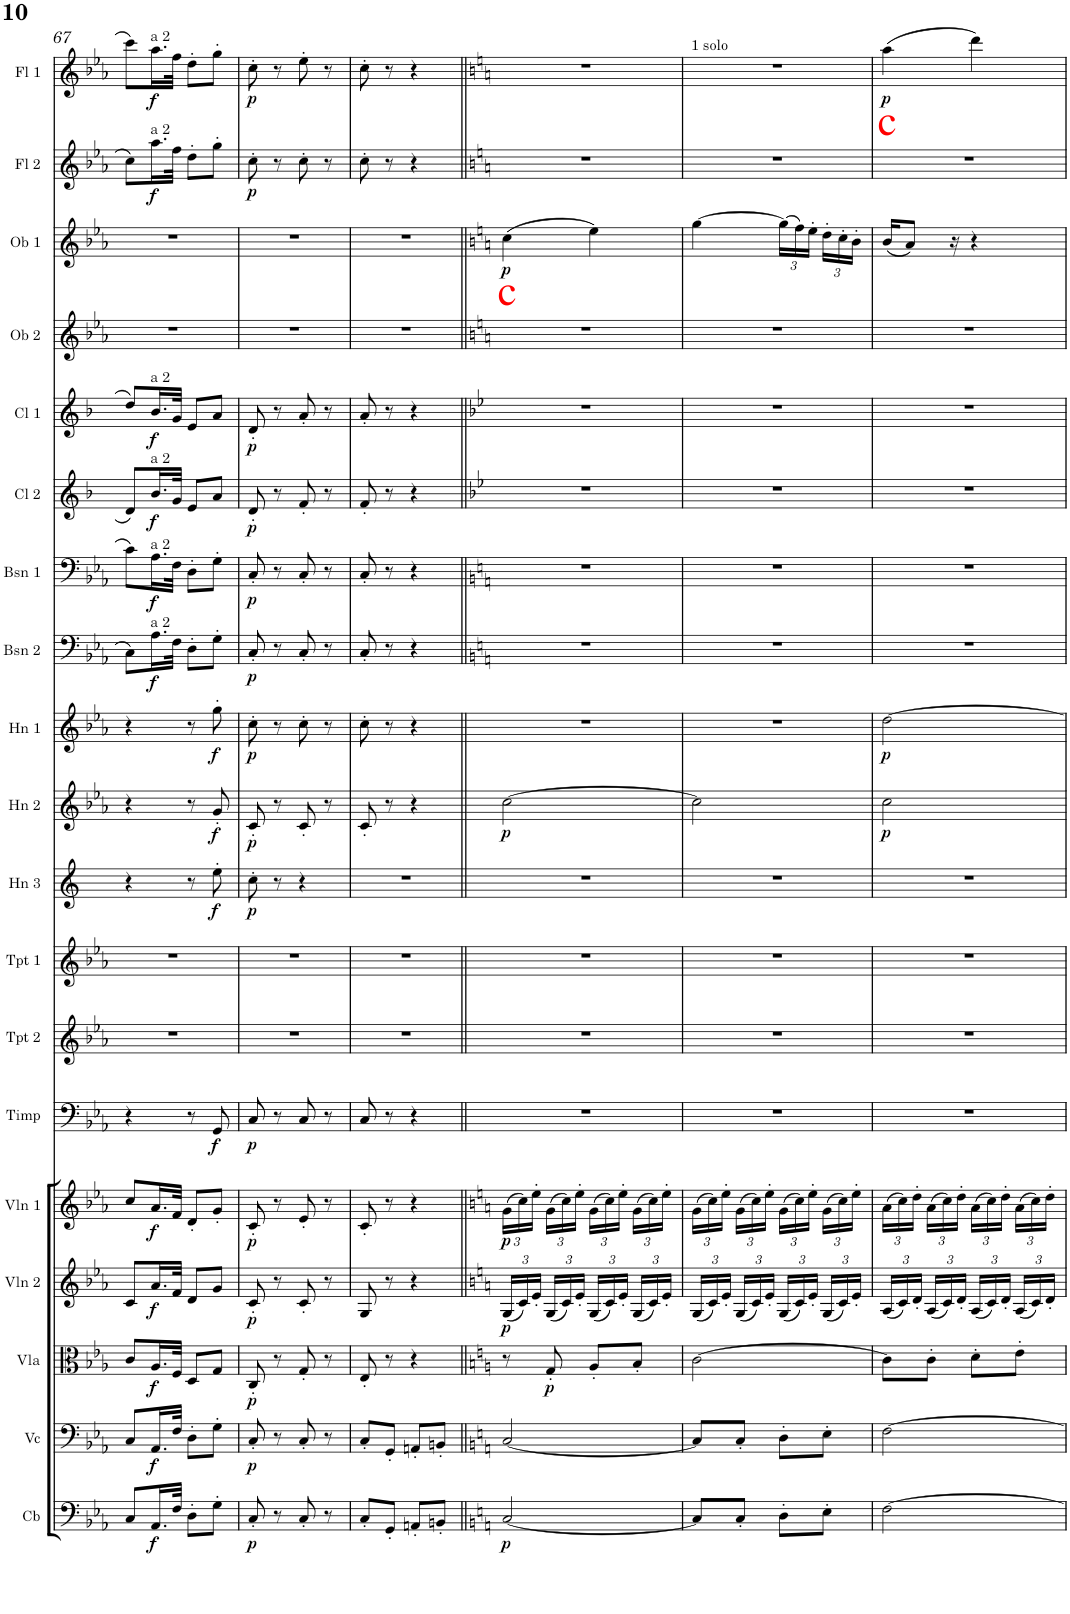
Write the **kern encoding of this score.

**kern	**dynam	**kern	**dynam	**kern	**dynam	**kern	**dynam	**kern	**dynam	**kern	**dynam	**kern	**kern	**kern	**dynam	**kern	**dynam	**kern	**dynam	**kern	**dynam	**kern	**dynam	**kern	**dynam	**kern	**dynam	**kern	**kern	**text	**dynam	**kern	**dynam	**kern	**text	**dynam
*part19	*part19	*part18	*part18	*part17	*part17	*part16	*part16	*part15	*part15	*part14	*part14	*part13	*part12	*part11	*part11	*part10	*part10	*part9	*part9	*part8	*part8	*part7	*part7	*part6	*part6	*part5	*part5	*part4	*part3	*part3	*part3	*part2	*part2	*part1	*part1	*part1
*staff19	*staff19	*staff18	*staff18	*staff17	*staff17	*staff16	*staff16	*staff15	*staff15	*staff14	*staff14	*staff13	*staff12	*staff11	*staff11	*staff10	*staff10	*staff9	*staff9	*staff8	*staff8	*staff7	*staff7	*staff6	*staff6	*staff5	*staff5	*staff4	*staff3	*staff3	*staff3	*staff2	*staff2	*staff1	*staff1	*staff1
*I"Contrabass	*	*I"Violoncello	*	*I"Viola	*	*I"Violin 2	*	*I"Violin 1	*	*I"Timpani	*	*I"C Trumpet 2	*I"C Trumpet 1	*I"Eb Horn 3	*	*I"C Horn 2	*	*I"C Horn 1	*	*I"Bassoon 2	*	*I"Bassoon 1	*	*I"Bb Clarinet 2	*	*I"Bb Clarinet 1	*	*I"Oboe 2	*I"Oboe 1	*	*	*I"Flute 2	*	*I"Flute 1	*	*
*I'Cb	*	*I'Vc	*	*I'Vla	*	*I'Vln 2	*	*I'Vln 1	*	*I'Timp	*	*I'Tpt 2	*I'Tpt 1	*I'Hn 3	*	*I'Hn 2	*	*I'Hn 1	*	*I'Bsn 2	*	*I'Bsn 1	*	*I'Cl 2	*	*I'Cl 1	*	*I'Ob 2	*I'Ob 1	*	*	*I'Fl 2	*	*I'Fl 1	*	*
!!LO:PB:g=z
*clefF4	*	*clefF4	*	*clefC3	*	*clefG2	*	*clefG2	*	*clefF4	*	*clefG2	*clefG2	*clefG2	*	*clefG2	*	*clefG2	*	*clefF4	*	*clefF4	*	*clefG2	*	*clefG2	*	*clefG2	*clefG2	*	*	*clefG2	*	*clefG2	*	*
*Trd7c12	*	*	*	*	*	*	*	*	*	*	*	*Trd1c2	*Trd1c2	*Trd5c9	*	*Trd7c12	*	*Trd7c12	*	*	*	*	*	*Trd1c2	*	*Trd1c2	*	*	*	*	*	*	*	*	*	*
*k[b-e-a-]	*	*k[b-e-a-]	*	*k[b-e-a-]	*	*k[b-e-a-]	*	*k[b-e-a-]	*	*k[b-e-a-]	*	*k[b-e-a-]	*k[b-e-a-]	*k[]	*	*k[b-e-a-]	*	*k[b-e-a-]	*	*k[b-e-a-]	*	*k[b-e-a-]	*	*k[b-]	*	*k[b-]	*	*k[b-e-a-]	*k[b-e-a-]	*	*	*k[b-e-a-]	*	*k[b-e-a-]	*	*
*M2/4	*	*M2/4	*	*M2/4	*	*M2/4	*	*M2/4	*	*M2/4	*	*M2/4	*M2/4	*M2/4	*	*M2/4	*	*M2/4	*	*M2/4	*	*M2/4	*	*M2/4	*	*M2/4	*	*M2/4	*M2/4	*	*	*M2/4	*	*M2/4	*	*
=67	=67	=67	=67	=67	=67	=67	=67	=67	=67	=67	=67	=67	=67	=67	=67	=67	=67	=67	=67	=67	=67	=67	=67	=67	=67	=67	=67	=67	=67	=67	=67	=67	=67	=67	=67	=67
8C/L	.	8C/L	.	8c/L	.	8c/L	.	8cc/L	.	4r	.	2r	2r	4r	.	4r	.	4r	.	8C\L	.	8c\L	.	8d/L	.	8dd/L	.	2r	2r	.	.	8cc\L	.	8ccc\L	.	.
!	!	!	!	!	!	!	!	!	!	!	!	!	!	!	!	!	!	!	!	!	!	!	!	!	!	!	!	!	!	!	!	!	!	!LO:TX:a:t=a 2	!	!
!	!	!	!	!	!	!	!	!	!	!	!	!	!	!	!	!	!	!	!	!	!	!	!	!	!	!	!	!	!	!	!	!LO:TX:a:t=a 2	!	!	!	!
!	!	!	!	!	!	!	!	!	!	!	!	!	!	!	!	!	!	!	!	!	!	!	!	!	!	!LO:TX:a:t=a 2	!	!	!	!	!	!	!	!	!	!
!	!	!	!	!	!	!	!	!	!	!	!	!	!	!	!	!	!	!	!	!	!	!	!	!LO:TX:a:t=a 2	!	!	!	!	!	!	!	!	!	!	!	!
!	!	!	!	!	!	!	!	!	!	!	!	!	!	!	!	!	!	!	!	!	!	!LO:TX:a:t=a 2	!	!	!	!	!	!	!	!	!	!	!	!	!	!
!	!	!	!	!	!	!	!	!	!	!	!	!	!	!	!	!	!	!	!	!LO:TX:a:t=a 2	!	!	!	!	!	!	!	!	!	!	!	!	!	!	!	!
!	!LO:DY:b	!	!LO:DY:b	!	!LO:DY:b	!	!LO:DY:b	!	!LO:DY:b	!	!	!	!	!	!	!	!	!	!	!	!LO:DY:b	!	!LO:DY:b	!	!LO:DY:b	!	!LO:DY:b	!	!	!	!	!	!LO:DY:b	!	!	!LO:DY:b
16.AA-/L	f	16.AA-/L	f	16.A-/L	f	16.a-/L	f	16.a-/L	f	.	.	.	.	.	.	.	.	.	.	16.A-\L	f	16.A-\L	f	16.b-/L	f	16.b-/L	f	.	.	.	.	16.aa-\L	f	16.aa-\L	.	f
32F/JJk	.	32F/JJk	.	32F/JJk	.	32f/JJk	.	32f/JJk	.	.	.	.	.	.	.	.	.	.	.	32F\JJk	.	32F\JJk	.	32g/JJk	.	32g/JJk	.	.	.	.	.	32ff\JJk	.	32ff\JJk	.	.
8D'\L	.	8D'\L	.	8D/L	.	8d/L	.	8d'/L	.	8r	.	.	.	8r	.	8r	.	8r	.	8D'\L	.	8D'\L	.	8e/L	.	8e/L	.	.	.	.	.	8dd'\L	.	8dd'\L	.	.
!	!	!	!	!	!	!	!	!	!	!	!LO:DY:b	!	!	!	!LO:DY:b	!	!LO:DY:b	!	!LO:DY:b	!	!	!	!	!	!	!	!	!	!	!	!	!	!	!	!	!
8G'\J	.	8G'\J	.	8G/J	.	8g/J	.	8g'/J	.	8GG/	f	.	.	8ee'\	f	8g'/	f	8gg'\	f	8G'\J	.	8G'\J	.	8a/J	.	8a/J	.	.	.	.	.	8gg'\J	.	8gg'\J	.	.
=68	=68	=68	=68	=68	=68	=68	=68	=68	=68	=68	=68	=68	=68	=68	=68	=68	=68	=68	=68	=68	=68	=68	=68	=68	=68	=68	=68	=68	=68	=68	=68	=68	=68	=68	=68	=68
!	!LO:DY:b	!	!LO:DY:b	!	!LO:DY:b	!	!LO:DY:b	!	!LO:DY:b	!	!LO:DY:b	!	!	!	!LO:DY:b	!	!LO:DY:b	!	!LO:DY:b	!	!LO:DY:b	!	!LO:DY:b	!	!LO:DY:b	!	!LO:DY:b	!	!	!	!	!	!LO:DY:b	!	!	!LO:DY:b
8C'/	p	8C'/	p	8C'/	p	8c'/	p	8c'/	p	8C/	p	2r	2r	8cc'\	p	8c'/	p	8cc'\	p	8C'/	p	8C'/	p	8d'/	p	8d'/	p	2r	2r	.	.	8cc'\	p	8cc'\	.	p
8r	.	8r	.	8r	.	8r	.	8r	.	8r	.	.	.	8r	.	8r	.	8r	.	8r	.	8r	.	8r	.	8r	.	.	.	.	.	8r	.	8r	.	.
8C'/	.	8C'/	.	8G'/	.	8c'/	.	8e-'/	.	8C/	.	.	.	4r	.	8c'/	.	8cc'\	.	8C'/	.	8C'/	.	8f'/	.	8a'/	.	.	.	.	.	8cc'\	.	8ee-'\	.	.
8r	.	8r	.	8r	.	8r	.	8r	.	8r	.	.	.	.	.	8r	.	8r	.	8r	.	8r	.	8r	.	8r	.	.	.	.	.	8r	.	8r	.	.
=69	=69	=69	=69	=69	=69	=69	=69	=69	=69	=69	=69	=69	=69	=69	=69	=69	=69	=69	=69	=69	=69	=69	=69	=69	=69	=69	=69	=69	=69	=69	=69	=69	=69	=69	=69	=69
8C'/L	.	8C'/L	.	8E-'/	.	8G/	.	8c'/	.	8C/	.	2r	2r	2r	.	8c'/	.	8cc'\	.	8C'/	.	8C'/	.	8f'/	.	8a'/	.	2r	2r	.	.	8cc'\	.	8cc'\	.	.
8GG'/J	.	8GG'/J	.	8r	.	8r	.	8r	.	8r	.	.	.	.	.	8r	.	8r	.	8r	.	8r	.	8r	.	8r	.	.	.	.	.	8r	.	8r	.	.
8AAn'/L	.	8AAn'/L	.	4r	.	4r	.	4r	.	4r	.	.	.	.	.	4r	.	4r	.	4r	.	4r	.	4r	.	4r	.	.	.	.	.	4r	.	4r	.	.
8BBn'/J	.	8BBn'/J	.	.	.	.	.	.	.	.	.	.	.	.	.	.	.	.	.	.	.	.	.	.	.	.	.	.	.	.	.	.	.	.	.	.
=70||	=70||	=70||	=70||	=70||	=70||	=70||	=70||	=70||	=70||	=70||	=70||	=70||	=70||	=70||	=70||	=70||	=70||	=70||	=70||	=70||	=70||	=70||	=70||	=70||	=70||	=70||	=70||	=70||	=70||	=70||	=70||	=70||	=70||	=70||	=70||	=70||
*k[]	*	*k[]	*	*k[]	*	*k[]	*	*k[]	*	*	*	*	*	*	*	*	*	*	*	*k[]	*	*k[]	*	*k[b-e-]	*	*k[b-e-]	*	*k[]	*k[]	*	*	*k[]	*	*k[]	*	*
*C:	*	*C:	*	*C:	*	*C:	*	*C:	*	*	*	*	*	*	*	*	*	*	*	*C:	*	*C:	*	*	*	*	*	*C:	*C:	*	*	*C:	*	*C:	*	*
*	*	*	*	*	*	*Xbrackettup	*	*Xbrackettup	*	*	*	*	*	*	*	*	*	*	*	*	*	*	*	*	*	*	*	*	*	*	*	*	*	*	*	*
!	!LO:DY:b	!	!	!	!	!	!LO:DY:b	!	!LO:DY:b	!	!	!	!	!	!	!	!LO:DY:b	!	!	!	!	!	!	!	!	!	!	!	!	!LO:LY:b:color=#FF0000	!LO:DY:b	!	!	!	!	!
[2C/	p	[2C/	.	8r	.	(24G/LL	p	(24g\LL	p	2r	.	2r	2r	2r	.	[2cc\	p	2r	.	2r	.	2r	.	2r	.	2r	.	2r	(4cc\	c	p	2r	.	2r	.	.
.	.	.	.	.	.	24c/)	.	24cc\)	.	.	.	.	.	.	.	.	.	.	.	.	.	.	.	.	.	.	.	.	.	.	.	.	.	.	.	.
.	.	.	.	.	.	24e'/JJ	.	24ee'\JJ	.	.	.	.	.	.	.	.	.	.	.	.	.	.	.	.	.	.	.	.	.	.	.	.	.	.	.	.
!	!	!	!	!	!LO:DY:b	!	!	!	!	!	!	!	!	!	!	!	!	!	!	!	!	!	!	!	!	!	!	!	!	!	!	!	!	!	!	!
.	.	.	.	8G'/	p	(24G/LL	.	(24g\LL	.	.	.	.	.	.	.	.	.	.	.	.	.	.	.	.	.	.	.	.	.	.	.	.	.	.	.	.
.	.	.	.	.	.	24c/)	.	24cc\)	.	.	.	.	.	.	.	.	.	.	.	.	.	.	.	.	.	.	.	.	.	.	.	.	.	.	.	.
.	.	.	.	.	.	24e'/JJ	.	24ee'\JJ	.	.	.	.	.	.	.	.	.	.	.	.	.	.	.	.	.	.	.	.	.	.	.	.	.	.	.	.
.	.	.	.	8A'/L	.	(24G/LL	.	(24g\LL	.	.	.	.	.	.	.	.	.	.	.	.	.	.	.	.	.	.	.	.	4ee\)	.	.	.	.	.	.	.
.	.	.	.	.	.	24c/)	.	24cc\)	.	.	.	.	.	.	.	.	.	.	.	.	.	.	.	.	.	.	.	.	.	.	.	.	.	.	.	.
.	.	.	.	.	.	24e'/JJ	.	24ee'\JJ	.	.	.	.	.	.	.	.	.	.	.	.	.	.	.	.	.	.	.	.	.	.	.	.	.	.	.	.
.	.	.	.	8B'/J	.	(24G/LL	.	(24g\LL	.	.	.	.	.	.	.	.	.	.	.	.	.	.	.	.	.	.	.	.	.	.	.	.	.	.	.	.
.	.	.	.	.	.	24c/)	.	24cc\)	.	.	.	.	.	.	.	.	.	.	.	.	.	.	.	.	.	.	.	.	.	.	.	.	.	.	.	.
.	.	.	.	.	.	24e'/JJ	.	24ee'\JJ	.	.	.	.	.	.	.	.	.	.	.	.	.	.	.	.	.	.	.	.	.	.	.	.	.	.	.	.
=71	=71	=71	=71	=71	=71	=71	=71	=71	=71	=71	=71	=71	=71	=71	=71	=71	=71	=71	=71	=71	=71	=71	=71	=71	=71	=71	=71	=71	=71	=71	=71	=71	=71	=71	=71	=71
!	!	!	!	!	!	!	!	!	!	!	!	!	!	!	!	!	!	!	!	!	!	!	!	!	!	!	!	!	!	!	!	!	!	!LO:TX:a:t=1 solo	!	!
8C/L]	.	8C/L]	.	[2c\	.	(24G/LL	.	(24g\LL	.	2r	.	2r	2r	2r	.	2cc\]	.	2r	.	2r	.	2r	.	2r	.	2r	.	2r	[4gg\	.	.	2r	.	2r	.	.
.	.	.	.	.	.	24c/)	.	24cc\)	.	.	.	.	.	.	.	.	.	.	.	.	.	.	.	.	.	.	.	.	.	.	.	.	.	.	.	.
.	.	.	.	.	.	24e'/JJ	.	24ee'\JJ	.	.	.	.	.	.	.	.	.	.	.	.	.	.	.	.	.	.	.	.	.	.	.	.	.	.	.	.
8C'/J	.	8C'/J	.	.	.	(24G/LL	.	(24g\LL	.	.	.	.	.	.	.	.	.	.	.	.	.	.	.	.	.	.	.	.	.	.	.	.	.	.	.	.
.	.	.	.	.	.	24c/)	.	24cc\)	.	.	.	.	.	.	.	.	.	.	.	.	.	.	.	.	.	.	.	.	.	.	.	.	.	.	.	.
.	.	.	.	.	.	24e'/JJ	.	24ee'\JJ	.	.	.	.	.	.	.	.	.	.	.	.	.	.	.	.	.	.	.	.	.	.	.	.	.	.	.	.
*	*	*	*	*	*	*	*	*	*	*	*	*	*	*	*	*	*	*	*	*	*	*	*	*	*	*	*	*	*Xbrackettup	*	*	*	*	*	*	*
8D'\L	.	8D'\L	.	.	.	(24G/LL	.	(24g\LL	.	.	.	.	.	.	.	.	.	.	.	.	.	.	.	.	.	.	.	.	(24gg\LL]	.	.	.	.	.	.	.
.	.	.	.	.	.	24c/)	.	24cc\)	.	.	.	.	.	.	.	.	.	.	.	.	.	.	.	.	.	.	.	.	24ff\)	.	.	.	.	.	.	.
.	.	.	.	.	.	24e'/JJ	.	24ee'\JJ	.	.	.	.	.	.	.	.	.	.	.	.	.	.	.	.	.	.	.	.	24ee'\JJ	.	.	.	.	.	.	.
8E'\J	.	8E'\J	.	.	.	(24G/LL	.	(24g\LL	.	.	.	.	.	.	.	.	.	.	.	.	.	.	.	.	.	.	.	.	24dd'\LL	.	.	.	.	.	.	.
.	.	.	.	.	.	24c/)	.	24cc\)	.	.	.	.	.	.	.	.	.	.	.	.	.	.	.	.	.	.	.	.	24cc'\	.	.	.	.	.	.	.
.	.	.	.	.	.	24e'/JJ	.	24ee'\JJ	.	.	.	.	.	.	.	.	.	.	.	.	.	.	.	.	.	.	.	.	24b'\JJ	.	.	.	.	.	.	.
=72	=72	=72	=72	=72	=72	=72	=72	=72	=72	=72	=72	=72	=72	=72	=72	=72	=72	=72	=72	=72	=72	=72	=72	=72	=72	=72	=72	=72	=72	=72	=72	=72	=72	=72	=72	=72
!	!	!	!	!	!	!	!	!	!	!	!	!	!	!	!	!	!LO:DY:b	!	!LO:DY:b	!	!	!	!	!	!	!	!	!	!	!	!	!	!	!	!LO:LY:b:color=#FF0000	!LO:DY:b
[2F\	.	[2F\	.	8c\L]	.	(24A/LL	.	(24a\LL	.	2r	.	2r	2r	2r	.	2cc\	p	[2dd\	p	2r	.	2r	.	2r	.	2r	.	2r	(16b/KL	.	.	2r	.	(4aa\	c	p
.	.	.	.	.	.	24c/)	.	24cc\)	.	.	.	.	.	.	.	.	.	.	.	.	.	.	.	.	.	.	.	.	.	.	.	.	.	.	.	.
.	.	.	.	.	.	.	.	.	.	.	.	.	.	.	.	.	.	.	.	.	.	.	.	.	.	.	.	.	8a/J)	.	.	.	.	.	.	.
.	.	.	.	.	.	24d'/JJ	.	24dd'\JJ	.	.	.	.	.	.	.	.	.	.	.	.	.	.	.	.	.	.	.	.	.	.	.	.	.	.	.	.
.	.	.	.	8c'\J	.	(24A/LL	.	(24a\LL	.	.	.	.	.	.	.	.	.	.	.	.	.	.	.	.	.	.	.	.	.	.	.	.	.	.	.	.
.	.	.	.	.	.	24c/)	.	24cc\)	.	.	.	.	.	.	.	.	.	.	.	.	.	.	.	.	.	.	.	.	.	.	.	.	.	.	.	.
.	.	.	.	.	.	.	.	.	.	.	.	.	.	.	.	.	.	.	.	.	.	.	.	.	.	.	.	.	16r	.	.	.	.	.	.	.
.	.	.	.	.	.	24d'/JJ	.	24dd'\JJ	.	.	.	.	.	.	.	.	.	.	.	.	.	.	.	.	.	.	.	.	.	.	.	.	.	.	.	.
.	.	.	.	8d'\L	.	(24A/LL	.	(24a\LL	.	.	.	.	.	.	.	.	.	.	.	.	.	.	.	.	.	.	.	.	4r	.	.	.	.	4ddd\)	.	.
.	.	.	.	.	.	24c/)	.	24cc\)	.	.	.	.	.	.	.	.	.	.	.	.	.	.	.	.	.	.	.	.	.	.	.	.	.	.	.	.
.	.	.	.	.	.	24d'/JJ	.	24dd'\JJ	.	.	.	.	.	.	.	.	.	.	.	.	.	.	.	.	.	.	.	.	.	.	.	.	.	.	.	.
.	.	.	.	8e'\J	.	(24A/LL	.	(24a\LL	.	.	.	.	.	.	.	.	.	.	.	.	.	.	.	.	.	.	.	.	.	.	.	.	.	.	.	.
.	.	.	.	.	.	24c/)	.	24cc\)	.	.	.	.	.	.	.	.	.	.	.	.	.	.	.	.	.	.	.	.	.	.	.	.	.	.	.	.
.	.	.	.	.	.	24d'/JJ	.	24dd'\JJ	.	.	.	.	.	.	.	.	.	.	.	.	.	.	.	.	.	.	.	.	.	.	.	.	.	.	.	.
=	=	=	=	=	=	=	=	=	=	=	=	=	=	=	=	=	=	=	=	=	=	=	=	=	=	=	=	=	=	=	=	=	=	=	=	=
*-	*-	*-	*-	*-	*-	*-	*-	*-	*-	*-	*-	*-	*-	*-	*-	*-	*-	*-	*-	*-	*-	*-	*-	*-	*-	*-	*-	*-	*-	*-	*-	*-	*-	*-	*-	*-
